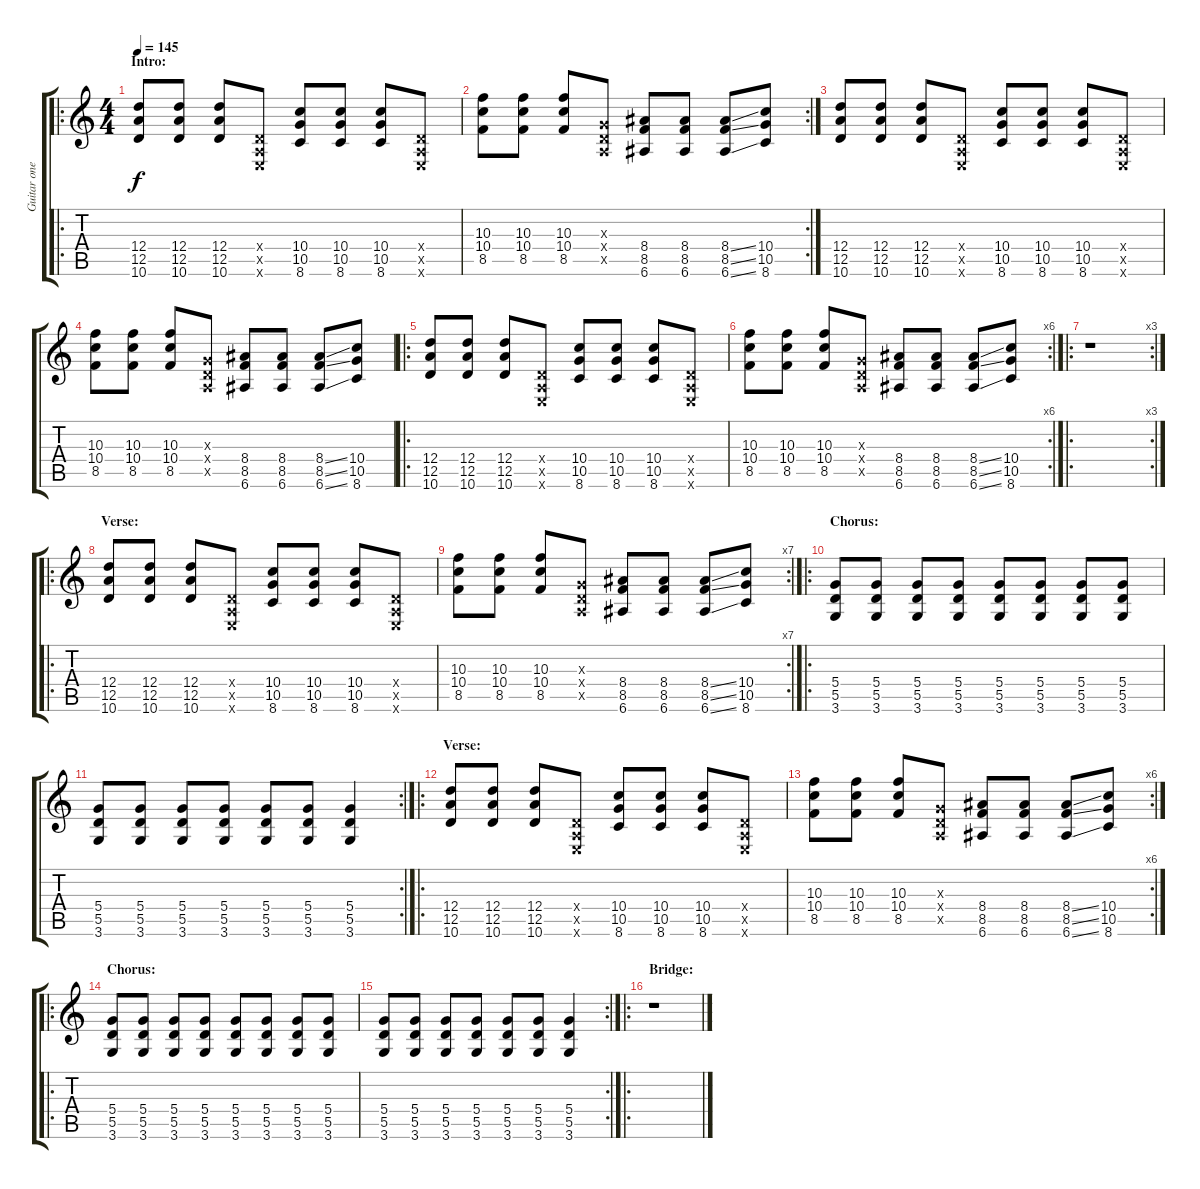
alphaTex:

\track ("Guitar one" "Guitar one") {instrument overdrivenguitar}
\staff {score tabs}
\tuning (E4 B3 G3 D3 A2 E2) {hide}
\ro
\ts (4 4)
\section ("" "Intro:")
\tempo 145
\clef g2
\ks c
(12.4 12.5 10.6).8{dy f instrument overdrivenguitar} (12.4 12.5 10.6).8 (12.4 12.5 10.6).8 (0.4{x} 0.5{x} 0.6{x}).8 (10.4 10.5 8.6).8 (10.4 10.5 8.6).8 (10.4 10.5 8.6).8 (0.4{x} 0.5{x} 0.6{x}).8 |
\rc 2
(10.3 10.4 8.5).8 (10.3 10.4 8.5).8 (10.3 10.4 8.5).8 (0.3{x} 0.4{x} 0.5{x}).8 (8.4 8.5 6.6).8 (8.4 8.5 6.6).8 (8.4{ss} 8.5{ss} 6.6{ss}).8 (10.4 10.5 8.6).8 |
(12.4 12.5 10.6).8 (12.4 12.5 10.6).8 (12.4 12.5 10.6).8 (0.4{x} 0.5{x} 0.6{x}).8 (10.4 10.5 8.6).8 (10.4 10.5 8.6).8 (10.4 10.5 8.6).8 (0.4{x} 0.5{x} 0.6{x}).8 |
(10.3 10.4 8.5).8 (10.3 10.4 8.5).8 (10.3 10.4 8.5).8 (0.3{x} 0.4{x} 0.5{x}).8 (8.4 8.5 6.6).8 (8.4 8.5 6.6).8 (8.4{ss} 8.5{ss} 6.6{ss}).8 (10.4 10.5 8.6).8 |
\ro
(12.4 12.5 10.6).8 (12.4 12.5 10.6).8 (12.4 12.5 10.6).8 (0.4{x} 0.5{x} 0.6{x}).8 (10.4 10.5 8.6).8 (10.4 10.5 8.6).8 (10.4 10.5 8.6).8 (0.4{x} 0.5{x} 0.6{x}).8 |
\rc 6
(10.3 10.4 8.5).8 (10.3 10.4 8.5).8 (10.3 10.4 8.5).8 (0.3{x} 0.4{x} 0.5{x}).8 (8.4 8.5 6.6).8 (8.4 8.5 6.6).8 (8.4{ss} 8.5{ss} 6.6{ss}).8 (10.4 10.5 8.6).8 |
\ro
\rc 3
r.1 |
\ro
\section ("" "Verse:")
(12.4 12.5 10.6).8 (12.4 12.5 10.6).8 (12.4 12.5 10.6).8 (0.4{x} 0.5{x} 0.6{x}).8 (10.4 10.5 8.6).8 (10.4 10.5 8.6).8 (10.4 10.5 8.6).8 (0.4{x} 0.5{x} 0.6{x}).8 |
\rc 7
(10.3 10.4 8.5).8 (10.3 10.4 8.5).8 (10.3 10.4 8.5).8 (0.3{x} 0.4{x} 0.5{x}).8 (8.4 8.5 6.6).8 (8.4 8.5 6.6).8 (8.4{ss} 8.5{ss} 6.6{ss}).8 (10.4 10.5 8.6).8 |
\ro
\section ("" "Chorus:")
(5.4 5.5 3.6).8 (5.4 5.5 3.6).8 (5.4 5.5 3.6).8 (5.4 5.5 3.6).8 (5.4 5.5 3.6).8 (5.4 5.5 3.6).8 (5.4 5.5 3.6).8 (5.4 5.5 3.6).8 |
\rc 2
(5.4 5.5 3.6).8 (5.4 5.5 3.6).8 (5.4 5.5 3.6).8 (5.4 5.5 3.6).8 (5.4 5.5 3.6).8 (5.4 5.5 3.6).8 (5.4 5.5 3.6).4 |
\ro
\section ("" "Verse:")
(12.4 12.5 10.6).8 (12.4 12.5 10.6).8 (12.4 12.5 10.6).8 (0.4{x} 0.5{x} 0.6{x}).8 (10.4 10.5 8.6).8 (10.4 10.5 8.6).8 (10.4 10.5 8.6).8 (0.4{x} 0.5{x} 0.6{x}).8 |
\rc 6
(10.3 10.4 8.5).8 (10.3 10.4 8.5).8 (10.3 10.4 8.5).8 (0.3{x} 0.4{x} 0.5{x}).8 (8.4 8.5 6.6).8 (8.4 8.5 6.6).8 (8.4{ss} 8.5{ss} 6.6{ss}).8 (10.4 10.5 8.6).8 |
\ro
\section ("" "Chorus:")
(5.4 5.5 3.6).8 (5.4 5.5 3.6).8 (5.4 5.5 3.6).8 (5.4 5.5 3.6).8 (5.4 5.5 3.6).8 (5.4 5.5 3.6).8 (5.4 5.5 3.6).8 (5.4 5.5 3.6).8 |
\rc 2
(5.4 5.5 3.6).8 (5.4 5.5 3.6).8 (5.4 5.5 3.6).8 (5.4 5.5 3.6).8 (5.4 5.5 3.6).8 (5.4 5.5 3.6).8 (5.4 5.5 3.6).4 |
\ro
\section ("" "Bridge:")
r.1
